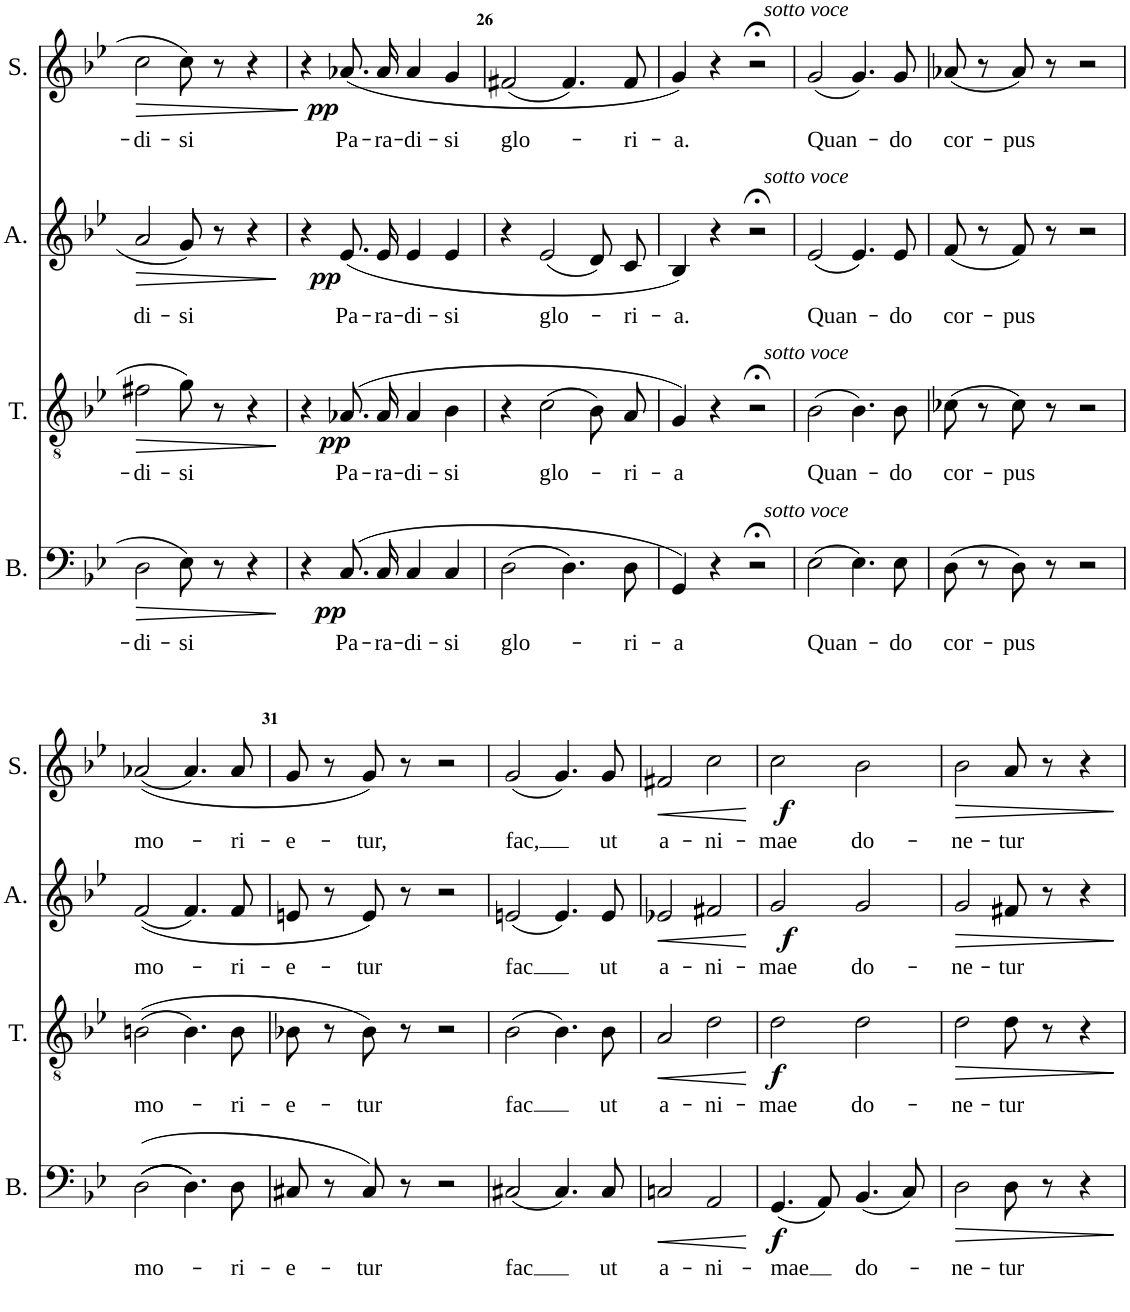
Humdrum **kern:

**kern	**text	**dynam	**kern	**text	**dynam	**kern	**text	**dynam	**kern	**text	**dynam
*part4	*part4	*part4	*part3	*part3	*part3	*part2	*part2	*part2	*part1	*part1	*part1
*staff4	*staff4	*staff4	*staff3	*staff3	*staff3	*staff2	*staff2	*staff2	*staff1	*staff1	*staff1
*I"Bass	*	*	*I"Tenor	*	*	*I"Alto	*	*	*I"Soprano	*	*
*I'B.	*	*	*I'T.	*	*	*I'A.	*	*	*I'S.	*	*
!!LO:PB:g=z
*clefF4	*	*	*clefGv2	*	*	*clefG2	*	*	*clefG2	*	*
*k[b-e-]	*	*	*k[b-e-]	*	*	*k[b-e-]	*	*	*k[b-e-]	*	*
*M4/4	*	*	*M4/4	*	*	*M4/4	*	*	*M4/4	*	*
*met(c)	*	*	*met(c)	*	*	*met(c)	*	*	*met(c)	*	*
=24	=24	=24	=24	=24	=24	=24	=24	=24	=24	=24	=24
!	!LO:LY:b	!LO:HP:b	!	!LO:LY:b	!LO:HP:b	!	!LO:LY:b	!LO:HP:b	!	!LO:LY:b	!LO:HP:b
2D\	-di-	>	2f#X\	-di-	>	2a/	di-	>	2cc\	-di-	>
!	!LO:LY:b	!	!	!LO:LY:b	!	!	!LO:LY:b	!	!	!LO:LY:b	!
8E-\	-si	.	8g\	-si	.	8g/	-si	.	8cc\	-si	.
8r	.	.	8r	.	.	8r	.	.	8r	.	.
4r	.	.	4r	.	.	4r	.	.	4r	.	.
.	.	]	.	.	]	.	.	]	.	.	]
=25	=25	=25	=25	=25	=25	=25	=25	=25	=25	=25	=25
!	!	!LO:DY:b	!	!	!	!	!	!LO:DY:b	!	!	!LO:DY:b
4r	.	pp	4r	.	.	4r	.	pp	4r	.	pp
!	!LO:LY:b	!	!	!LO:LY:b	!LO:DY:b	!	!LO:LY:b	!	!	!LO:LY:b	!
(8.C/L	Pa-	.	(8.A-X/L	Pa-	pp	(8.e-/L	Pa-	.	(8.a-X/L	Pa-	.
!	!LO:LY:b	!	!	!LO:LY:b	!	!	!LO:LY:b	!	!	!LO:LY:b	!
16C/Jk	-ra-	.	16A-/Jk	-ra-	.	16e-/Jk	-ra-	.	16a-/Jk	-ra-	.
!	!LO:LY:b	!	!	!LO:LY:b	!	!	!LO:LY:b	!	!	!LO:LY:b	!
4C/	-di-	.	4A-/	-di-	.	4e-/	-di-	.	4a-/	-di-	.
!	!LO:LY:b	!	!	!LO:LY:b	!	!	!LO:LY:b	!	!	!LO:LY:b	!
4C/	-si	.	4B-\	-si	.	4e-/	-si	.	4g/	-si	.
=26	=26	=26	=26	=26	=26	=26	=26	=26	=26	=26	=26
!	!LO:LY:b	!	!	!	!	!	!	!	!	!LO:LY:b	!
(2D\	glo-	.	4r	.	.	4r	.	.	(2f#X/	glo-	.
!	!	!	!	!LO:LY:b	!	!	!LO:LY:b	!	!	!	!
.	.	.	(2c\	glo-	.	(2e-/	glo-	.	.	.	.
4.D\)	.	.	.	.	.	.	.	.	4.f#/)	.	.
.	.	.	8B-/L)	.	.	8d/L)	.	.	.	.	.
!	!LO:LY:b	!	!	!LO:LY:b	!	!	!LO:LY:b	!	!	!LO:LY:b	!
8D\	-ri-	.	8A/J	-ri-	.	8c/J	-ri-	.	8f#/	-ri-	.
=27	=27	=27	=27	=27	=27	=27	=27	=27	=27	=27	=27
!	!LO:LY:b	!	!	!LO:LY:b	!	!	!LO:LY:b	!	!	!LO:LY:b	!
4GG/)	-a	.	4G/)	-a	.	4B-/)	-a.	.	4g/)	-a.	.
4r	.	.	4r	.	.	4r	.	.	4r	.	.
2r;<	.	.	2r;<	.	.	2r;<	.	.	2r;<	.	.
=28	=28	=28	=28	=28	=28	=28	=28	=28	=28	=28	=28
!	!	!	!	!	!	!	!	!	!LO:TX:a:i:t=sotto voce	!	!
!	!	!	!	!	!	!LO:TX:a:i:t=sotto voce	!	!	!	!	!
!	!	!	!LO:TX:a:i:t=sotto voce	!	!	!	!	!	!	!	!
!LO:TX:a:i:t=sotto voce	!	!	!	!	!	!	!	!	!	!	!
!	!LO:LY:b	!	!	!LO:LY:b	!	!	!LO:LY:b	!	!	!LO:LY:b	!
(2E-\	Quan-	.	(2B-\	Quan-	.	(2e-/	Quan-	.	(2g/	Quan-	.
4.E-\)	.	.	4.B-\)	.	.	4.e-/)	.	.	4.g/)	.	.
!	!LO:LY:b	!	!	!LO:LY:b	!	!	!LO:LY:b	!	!	!LO:LY:b	!
8E-\	-do	.	8B-\	-do	.	8e-/	-do	.	8g/	-do	.
=29	=29	=29	=29	=29	=29	=29	=29	=29	=29	=29	=29
!	!LO:LY:b	!	!	!LO:LY:b	!	!	!LO:LY:b	!	!	!LO:LY:b	!
(8D\	cor-	.	(8c-X\	cor-	.	(8f/	cor-	.	(8a-X/	cor-	.
8r	.	.	8r	.	.	8r	.	.	8r	.	.
!	!LO:LY:b	!	!	!LO:LY:b	!	!	!LO:LY:b	!	!	!LO:LY:b	!
8D\)	-pus	.	8c-\)	-pus	.	8f/)	-pus	.	8a-/)	-pus	.
8r	.	.	8r	.	.	8r	.	.	8r	.	.
2r	.	.	2r	.	.	2r	.	.	2r	.	.
!!LO:LB:g=z
=30	=30	=30	=30	=30	=30	=30	=30	=30	=30	=30	=30
!	!LO:LY:b	!	!	!LO:LY:b	!	!	!LO:LY:b	!	!	!LO:LY:b	!
(((((2D\	mo-	.	((2Bn\	mo-	.	((2f/	mo-	.	((2a-X/	mo-	.
4.D\))))	.	.	4.B\)	.	.	4.f/)	.	.	4.a-/)	.	.
!	!LO:LY:b	!	!	!LO:LY:b	!	!	!LO:LY:b	!	!	!LO:LY:b	!
8D\	-ri-	.	8B\	-ri-	.	8f/	-ri-	.	8a-/	-ri-	.
=31	=31	=31	=31	=31	=31	=31	=31	=31	=31	=31	=31
!	!LO:LY:b	!	!	!LO:LY:b	!	!	!LO:LY:b	!	!	!LO:LY:b	!
8C#X/	-e-	.	8B-X\	-e-	.	8en/	-e-	.	8g/	-e-	.
8r	.	.	8r	.	.	8r	.	.	8r	.	.
!	!LO:LY:b	!	!	!LO:LY:b	!	!	!LO:LY:b	!	!	!LO:LY:b	!
8C#/)	-tur	.	8B-\)	-tur	.	8e/)	-tur	.	8g/)	-tur,	.
8r	.	.	8r	.	.	8r	.	.	8r	.	.
2r	.	.	2r	.	.	2r	.	.	2r	.	.
=32	=32	=32	=32	=32	=32	=32	=32	=32	=32	=32	=32
!	!LO:LY:b	!	!	!LO:LY:b	!	!	!LO:LY:b	!	!	!LO:LY:b	!
(2C#X/	fac	.	(2B-\	fac	.	(2en/	fac	.	(2g/	fac,	.
4.C#/)	.	.	4.B-\)	.	.	4.e/)	.	.	4.g/)	.	.
!	!LO:LY:b	!	!	!LO:LY:b	!	!	!LO:LY:b	!	!	!LO:LY:b	!
8C#/	ut	.	8B-\	ut	.	8e/	ut	.	8g/	ut	.
=33	=33	=33	=33	=33	=33	=33	=33	=33	=33	=33	=33
!	!LO:LY:b	!LO:HP:b	!	!LO:LY:b	!LO:HP:b	!	!LO:LY:b	!LO:HP:b	!	!LO:LY:b	!LO:HP:b
2Cn/	a-	<	2A/	a-	<	2e-X/	a-	<	2f#X/	a-	<
!	!LO:LY:b	!	!	!LO:LY:b	!	!	!LO:LY:b	!	!	!LO:LY:b	!
2AA/	-ni-	.	2d\	-ni-	.	2f#X/	-ni-	.	2cc\	-ni-	.
.	.	[	.	.	[	.	.	[	.	.	[
=34	=34	=34	=34	=34	=34	=34	=34	=34	=34	=34	=34
!	!LO:LY:b	!LO:DY:b	!	!LO:LY:b	!LO:DY:b	!	!LO:LY:b	!LO:DY:b	!	!LO:LY:b	!LO:DY:b
(4.GG/	-mae	f	2d\	-mae	f	2g/	-mae	f	2cc\	-mae	f
8AA/)	.	.	.	.	.	.	.	.	.	.	.
!	!LO:LY:b	!	!	!LO:LY:b	!	!	!LO:LY:b	!	!	!LO:LY:b	!
(4.BB-/	do-	.	2d\	do-	.	2g/	do-	.	2b-\	do-	.
8C/)	.	.	.	.	.	.	.	.	.	.	.
=35	=35	=35	=35	=35	=35	=35	=35	=35	=35	=35	=35
!	!LO:LY:b	!LO:HP:b	!	!LO:LY:b	!LO:HP:b	!	!LO:LY:b	!LO:HP:b	!	!LO:LY:b	!LO:HP:b
2D\	-ne-	>	2d\	-ne-	>	2g/	-ne-	>	2b-\	-ne-	>
!	!LO:LY:b	!	!	!LO:LY:b	!	!	!LO:LY:b	!	!	!LO:LY:b	!
8D\	-tur	.	8d\	-tur	.	8f#X/	-tur	.	8a/	-tur	.
8r	.	.	8r	.	.	8r	.	.	8r	.	.
4r	.	.	4r	.	.	4r	.	.	4r	.	.
.	.	]	.	.	]	.	.	]	.	.	]
=	=	=	=	=	=	=	=	=	=	=	=
*-	*-	*-	*-	*-	*-	*-	*-	*-	*-	*-	*-
